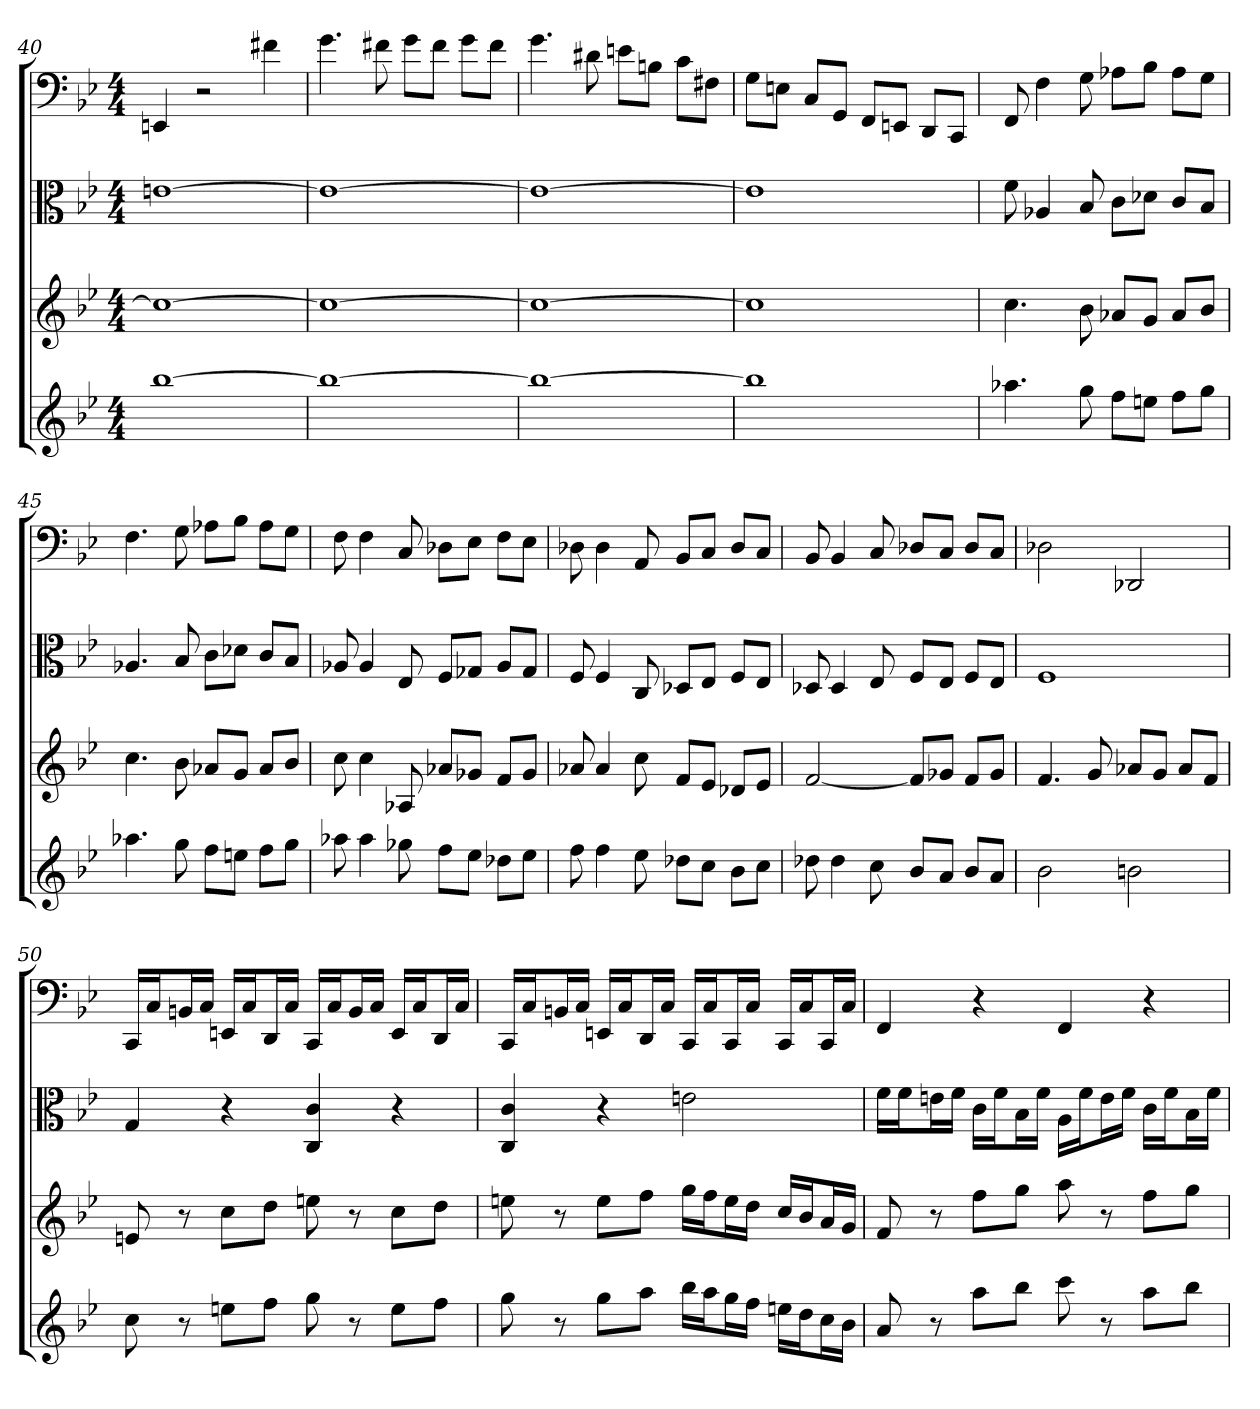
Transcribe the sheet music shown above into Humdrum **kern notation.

**kern	**kern	**kern	**kern
*part4	*part3	*part2	*part1
*staff4	*staff3	*staff2	*staff1
*	*	*clefC3	*clefF4
*k[b-e-]	*k[b-e-]	*k[b-e-]	*k[b-e-]
*B-:	*B-:	*B-:	*B-:
*M4/4	*M4/4	*M4/4	*M4/4
=40	=40	=40	=40
[1bb-	1cc_	[1en	4EEn
.	.	.	2r
.	.	.	4f#X
=41	=41	=41	=41
1bb-_	1cc_	1e_	4.g
.	.	.	8f#X
.	.	.	8g\L
.	.	.	8f#\J
.	.	.	8g\L
.	.	.	8f#\J
=42	=42	=42	=42
1bb-_	1cc_	1e_	4.g
.	.	.	8d#X
.	.	.	8en\L
.	.	.	8Bn\J
.	.	.	8c\L
.	.	.	8F#X\J
=43	=43	=43	=43
1bb-]	1cc]	1e]	8G\L
.	.	.	8En\J
.	.	.	8C/L
.	.	.	8GG/J
.	.	.	8FF/L
.	.	.	8EEn/J
.	.	.	8DD/L
.	.	.	8CC/J
=44	=44	=44	=44
4.aa-X	4.cc	8f	8FF
.	.	4A-X	4F
8gg	8b-	8B-	8G
8ffL	8a-XL	8c\L	8A-X\L
8eenJ	8gJ	8d-X\J	8B-\J
8ffL	8a-L	8c/L	8A-\L
8ggJ	8b-J	8B-/J	8G\J
=45	=45	=45	=45
4.aa-X	4.cc	4.A-X	4.F
8gg	8b-	8B-	8G
8ffL	8a-XL	8c\L	8A-X\L
8eenJ	8gJ	8d-X\J	8B-\J
8ffL	8a-L	8c/L	8A-\L
8ggJ	8b-J	8B-/J	8G\J
=46	=46	=46	=46
8aa-X	8cc	8A-X	8F
4aa-	4cc	4A-	4F
8gg-X	8A-X	8E-	8C
8ffL	8a-XL	8F/L	8D-X\L
8ee-J	8g-XJ	8G-X/J	8E-\J
8dd-XL	8fL	8A-/L	8F\L
8ee-J	8g-J	8G-/J	8E-\J
=47	=47	=47	=47
8ff	8a-X	8F	8D-X
4ff	4a-	4F	4D-
8ee-	8cc	8C	8AA
8dd-XL	8fL	8D-X/L	8BB-/L
8ccJ	8e-J	8E-/J	8C/J
8b-L	8d-XL	8F/L	8D-/L
8ccJ	8e-J	8E-/J	8C/J
=48	=48	=48	=48
8dd-X	[2f	8D-X	8BB-
4dd-	.	4D-	4BB-
8cc	.	8E-	8C
8b-L	8fL]	8F/L	8D-X/L
8aJ	8g-XJ	8E-/J	8C/J
8b-L	8fL	8F/L	8D-/L
8aJ	8g-J	8E-/J	8C/J
=49	=49	=49	=49
2b-	4.f	1F	2D-X
.	8g	.	.
2bn	8a-XL	.	2DD-X
.	8gJ	.	.
.	8a-L	.	.
.	8fJ	.	.
=50	=50	=50	=50
8cc	8en	4G	16CC/LL
.	.	.	16C/J
8r	8r	.	16BBn/L
.	.	.	16C/JJ
8eenL	8ccL	4r	16EEn/LL
.	.	.	16C/J
8ffJ	8ddJ	.	16DD/L
.	.	.	16C/JJ
8gg	8een	4C 4c	16CC/LL
.	.	.	16C/J
8r	8r	.	16BB/L
.	.	.	16C/JJ
8eeL	8ccL	4r	16EE/LL
.	.	.	16C/J
8ffJ	8ddJ	.	16DD/L
.	.	.	16C/JJ
=51	=51	=51	=51
8gg	8een	4C 4c	16CC/LL
.	.	.	16C/J
8r	8r	.	16BBn/L
.	.	.	16C/JJ
8ggL	8eeL	4r	16EEn/LL
.	.	.	16C/J
8aaJ	8ffJ	.	16DD/L
.	.	.	16C/JJ
16bb-LL	16ggLL	2en	16CC/LL
16aaJ	16ffJ	.	16C/J
16ggL	16eeL	.	16CC/L
16ffJJ	16ddJJ	.	16C/JJ
16eenLL	16ccLL	.	16CC/LL
16ddJ	16b-J	.	16C/J
16ccL	16aL	.	16CC/L
16b-JJ	16gJJ	.	16C/JJ
=52	=52	=52	=52
8a	8f	16f\LL	4FF
.	.	16f\J	.
8r	8r	16en\L	.
.	.	16f\JJ	.
8aaL	8ffL	16c\LL	4r
.	.	16f\J	.
8bb-J	8ggJ	16B-\L	.
.	.	16f\JJ	.
8ccc	8aa	16A\LL	4FF
.	.	16f\J	.
8r	8r	16e\L	.
.	.	16f\JJ	.
8aaL	8ffL	16c\LL	4r
.	.	16f\J	.
8bb-J	8ggJ	16B-\L	.
.	.	16f\JJ	.
=	=	=	=
*-	*-	*-	*-
